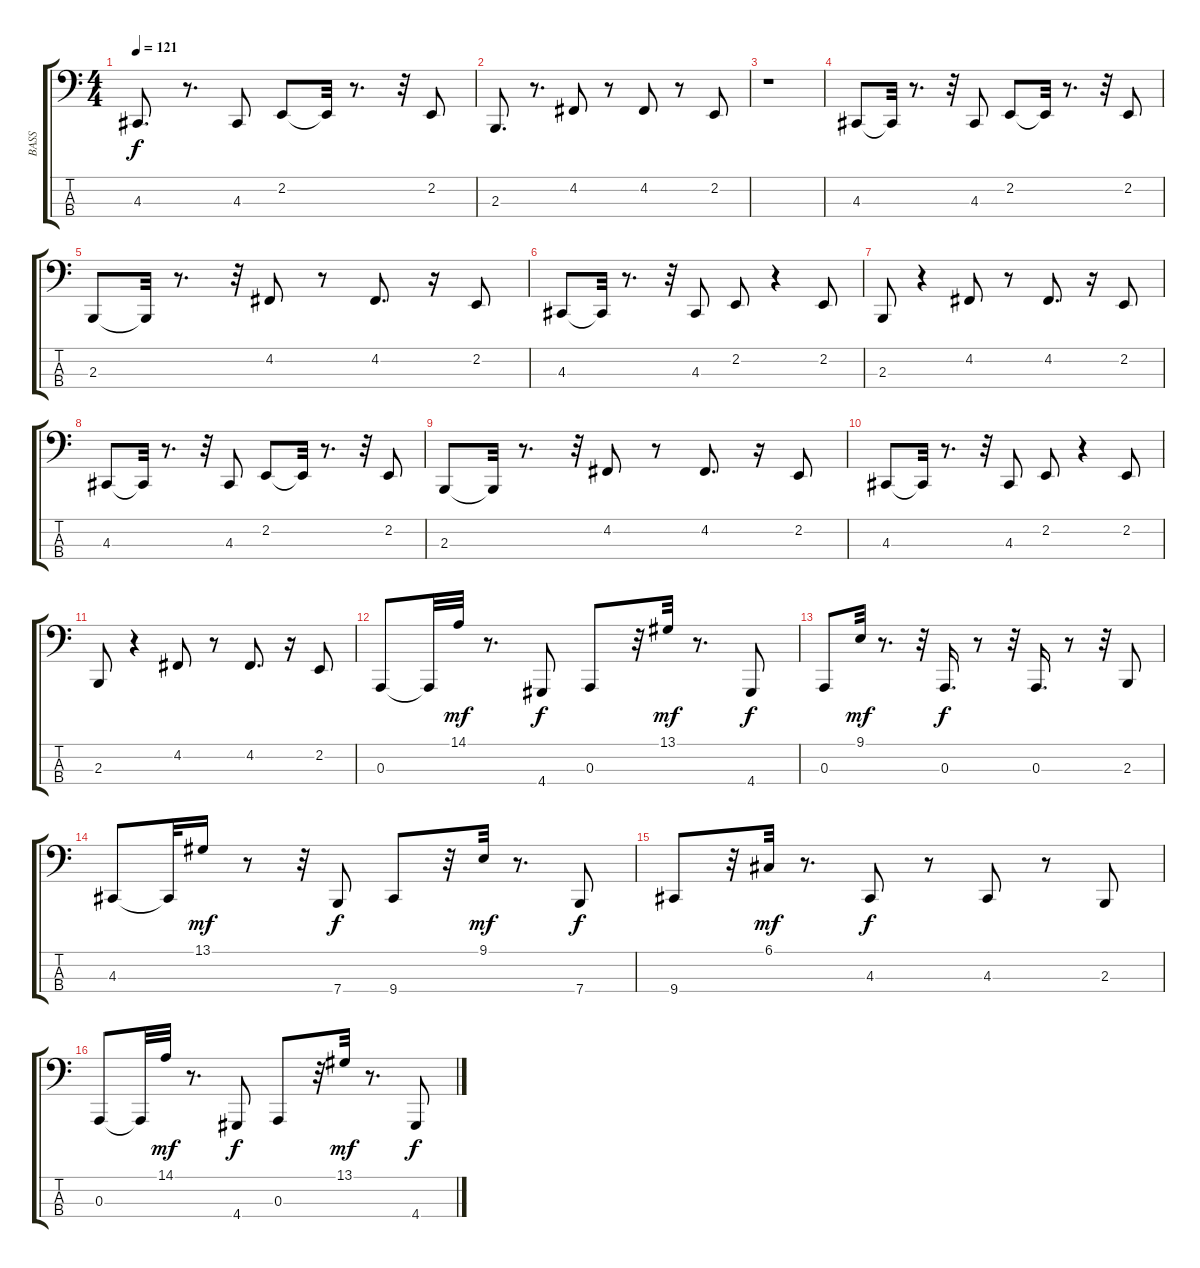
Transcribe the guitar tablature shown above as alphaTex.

\track ("BASS" "BASS") {instrument lead8bassandlead}
\staff {score tabs}
\tuning (G2 D2 A1 E1) {hide}
\ts (4 4)
\tempo 121
\clef f4
\ks c
4.3.8{d dy f} r.8{d} 4.3.8 2.2.8 2.2{t}.32 r.8{d} r.32 2.2.8 |
2.3.8{d} r.8{d} 4.2.8 r.8 4.2.8 r.8 2.2.8 |
r.1 |
4.3.8 4.3{t}.32 r.8{d} r.32 4.3.8 2.2.8 2.2{t}.32 r.8{d} r.32 2.2.8 |
2.3.8 2.3{t}.32 r.8{d} r.32 4.2.8 r.8 4.2.8{d} r.16 2.2.8 |
4.3.8 4.3{t}.32 r.8{d} r.32 4.3.8 2.2.8 r.4 2.2.8 |
2.3.8 r.4 4.2.8 r.8 4.2.8{d} r.16 2.2.8 |
4.3.8 4.3{t}.32 r.8{d} r.32 4.3.8 2.2.8 2.2{t}.32 r.8{d} r.32 2.2.8 |
2.3.8 2.3{t}.32 r.8{d} r.32 4.2.8 r.8 4.2.8{d} r.16 2.2.8 |
4.3.8 4.3{t}.32 r.8{d} r.32 4.3.8 2.2.8 r.4 2.2.8 |
2.3.8 r.4 4.2.8 r.8 4.2.8{d} r.16 2.2.8 |
0.3.8 0.3{t}.32 14.1.32{dy mf} r.8{d} 4.4.8{dy f} 0.3.8 r.32 13.1.32{dy mf} r.8{d} 4.4.8{dy f} |
0.3.8 9.1.32{dy mf} r.8{d} r.32 0.3.16{d dy f} r.8 r.32 0.3.16{d} r.8 r.32 2.3.8 |
4.3.8 4.3{t}.32 13.1.16{dy mf} r.8 r.32 7.4.8{dy f} 9.4.8 r.32 9.1.32{dy mf} r.8{d} 7.4.8{dy f} |
9.4.8 r.32 6.1.32{dy mf} r.8{d} 4.3.8{dy f} r.8 4.3.8 r.8 2.3.8 |
0.3.8 0.3{t}.32 14.1.32{dy mf} r.8{d} 4.4.8{dy f} 0.3.8 r.32 13.1.32{dy mf} r.8{d} 4.4.8{dy f}
